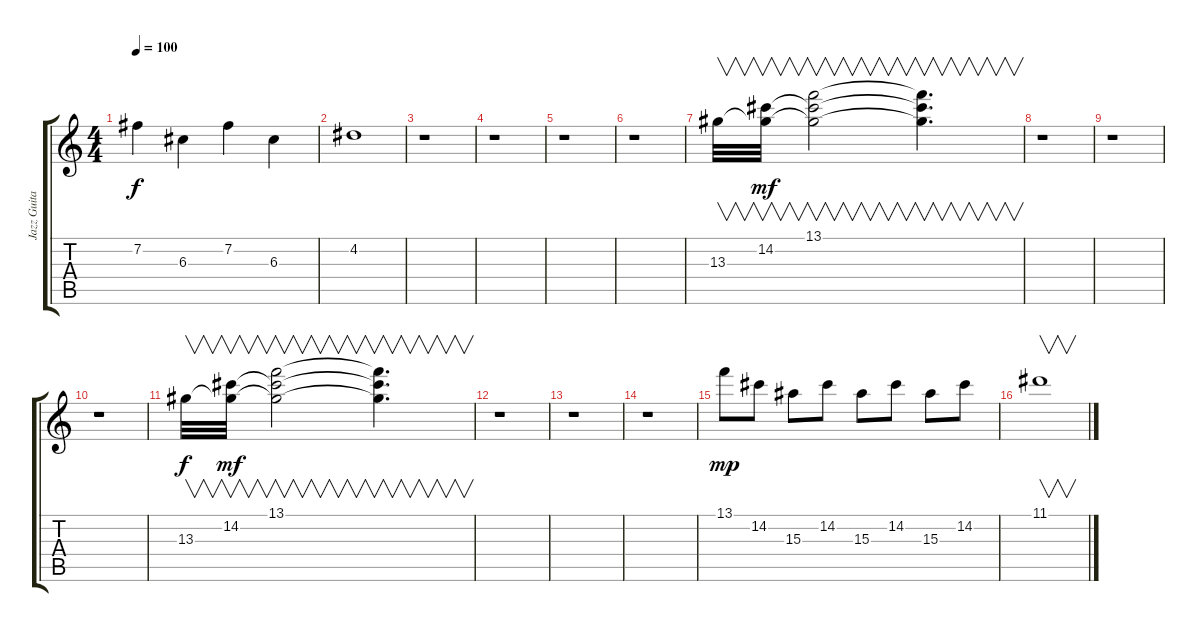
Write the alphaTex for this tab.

\track ("Jazz Guitar" "Jazz Guita") {instrument electricguitarjazz}
\staff {score tabs}
\tuning (E4 B3 G3 D3 A2 E2) {hide}
\ts (4 4)
\tempo 100
\clef g2
\ks c
7.2.4{dy f} 6.3.4 7.2.4 6.3.4 |
4.2.1 |
r.1 |
r.1 |
r.1 |
r.1 |
13.3.32{v} (14.2 13.3{t}).32{v dy mf} (13.1 14.2{t} 13.3{t}).2{v} (13.1{t} 14.2{t} 13.3{t}).4{v d} |
r.1 |
r.1 |
r.1 |
13.3.32{v dy f} (14.2 13.3{t}).32{v dy mf} (13.1 14.2{t} 13.3{t}).2{v} (13.1{t} 14.2{t} 13.3{t}).4{v d} |
r.1 |
r.1 |
r.1 |
13.1.8{dy mp} 14.2.8 15.3.8 14.2.8 15.3.8 14.2.8 15.3.8 14.2.8 |
11.1.1{v}
